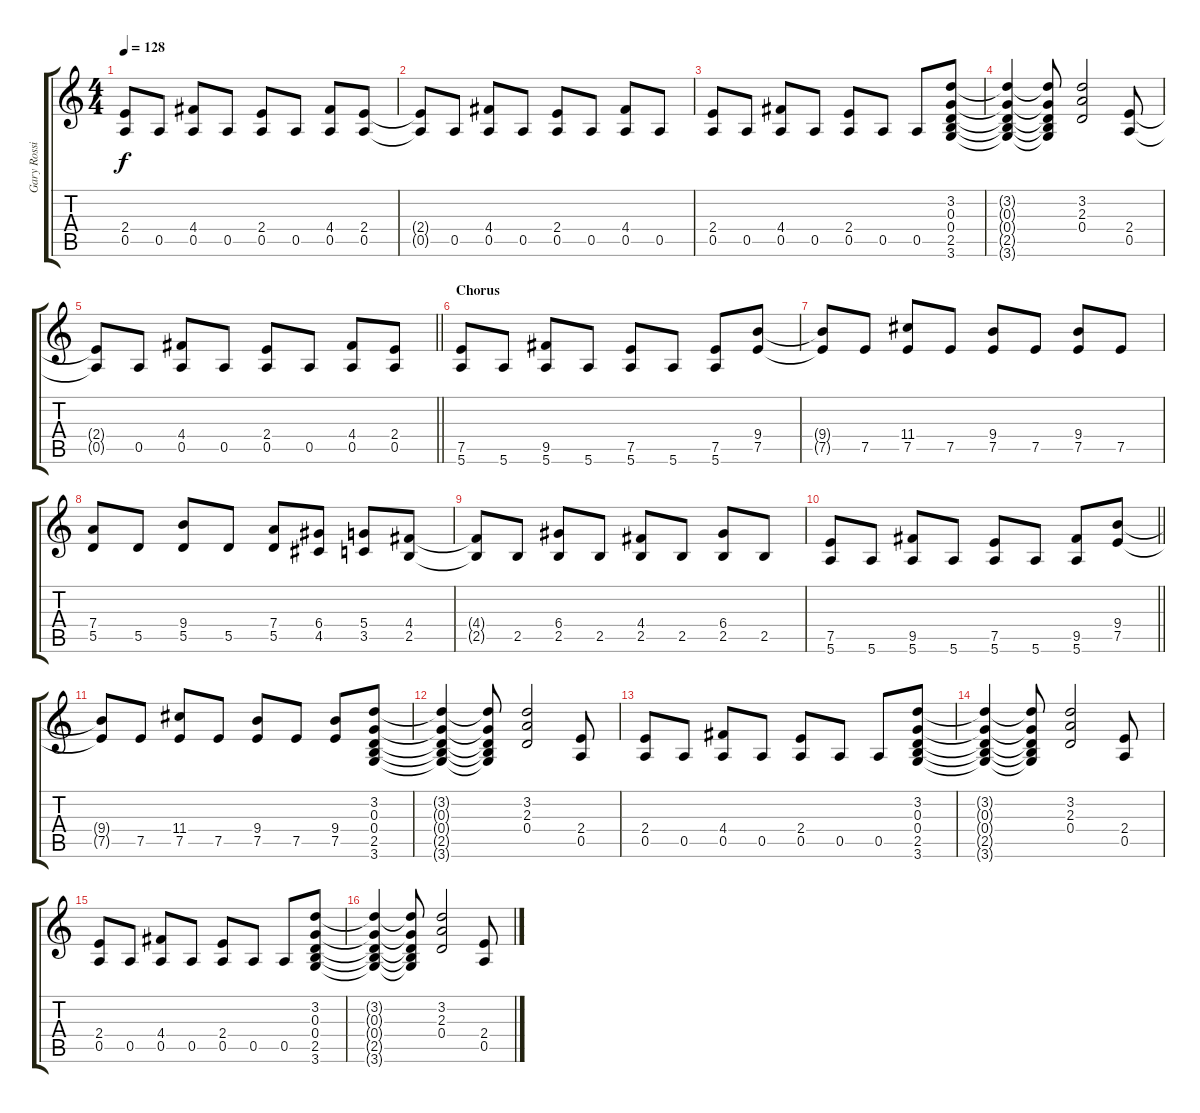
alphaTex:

\track ("Gary Rossington (Rhythm Guitar)" "Gary Rossi") {instrument overdrivenguitar}
\staff {score tabs}
\tuning (E4 B3 G3 D3 A2 E2) {hide}
\ts (4 4)
\tempo 128
\clef g2
\ks c
(2.4{t} 0.5{t}).8{dy f} 0.5.8 (4.4 0.5).8 0.5.8 (2.4 0.5).8 0.5.8 (4.4 0.5).8 (2.4 0.5).8 |
(2.4{t} 0.5{t}).8 0.5.8 (4.4 0.5).8 0.5.8 (2.4 0.5).8 0.5.8 (4.4 0.5).8 0.5.8 |
(2.4 0.5).8 0.5.8 (4.4 0.5).8 0.5.8 (2.4 0.5).8 0.5.8 0.5.8 (3.2 0.3 0.4 2.5 3.6).8 |
(3.2{t} 0.3{t} 0.4{t} 2.5{t} 3.6{t}).4 (3.2{t} 0.3{t} 0.4{t} 2.5{t} 3.6{t}).8 (3.2 2.3 0.4).2 (2.4 0.5).8 |
\barLineRight lightlight
(2.4{t} 0.5{t}).8 0.5.8 (4.4 0.5).8 0.5.8 (2.4 0.5).8 0.5.8 (4.4 0.5).8 (2.4 0.5).8 |
\section ("" "Chorus")
(7.5 5.6).8 5.6.8 (9.5 5.6).8 5.6.8 (7.5 5.6).8 5.6.8 (7.5 5.6).8 (9.4 7.5).8 |
(9.4{t} 7.5{t}).8 7.5.8 (11.4 7.5).8 7.5.8 (9.4 7.5).8 7.5.8 (9.4 7.5).8 7.5.8 |
(7.4 5.5).8 5.5.8 (9.4 5.5).8 5.5.8 (7.4 5.5).8 (6.4 4.5).8 (5.4 3.5).8 (4.4 2.5).8 |
(4.4{t} 2.5{t}).8 2.5.8 (6.4 2.5).8 2.5.8 (4.4 2.5).8 2.5.8 (6.4 2.5).8 2.5.8 |
\barLineRight lightlight
(7.5 5.6).8 5.6.8 (9.5 5.6).8 5.6.8 (7.5 5.6).8 5.6.8 (9.5 5.6).8 (9.4 7.5).8 |
(9.4{t} 7.5{t}).8 7.5.8 (11.4 7.5).8 7.5.8 (9.4 7.5).8 7.5.8 (9.4 7.5).8 (3.2 0.3 0.4 2.5 3.6).8 |
(3.2{t} 0.3{t} 0.4{t} 2.5{t} 3.6{t}).4 (3.2{t} 0.3{t} 0.4{t} 2.5{t} 3.6{t}).8 (3.2 2.3 0.4).2 (2.4 0.5).8 |
(2.4 0.5).8 0.5.8 (4.4 0.5).8 0.5.8 (2.4 0.5).8 0.5.8 0.5.8 (3.2 0.3 0.4 2.5 3.6).8 |
(3.2{t} 0.3{t} 0.4{t} 2.5{t} 3.6{t}).4 (3.2{t} 0.3{t} 0.4{t} 2.5{t} 3.6{t}).8 (3.2 2.3 0.4).2 (2.4 0.5).8 |
(2.4 0.5).8 0.5.8 (4.4 0.5).8 0.5.8 (2.4 0.5).8 0.5.8 0.5.8 (3.2 0.3 0.4 2.5 3.6).8 |
(3.2{t} 0.3{t} 0.4{t} 2.5{t} 3.6{t}).4 (3.2{t} 0.3{t} 0.4{t} 2.5{t} 3.6{t}).8 (3.2 2.3 0.4).2 (2.4 0.5).8
